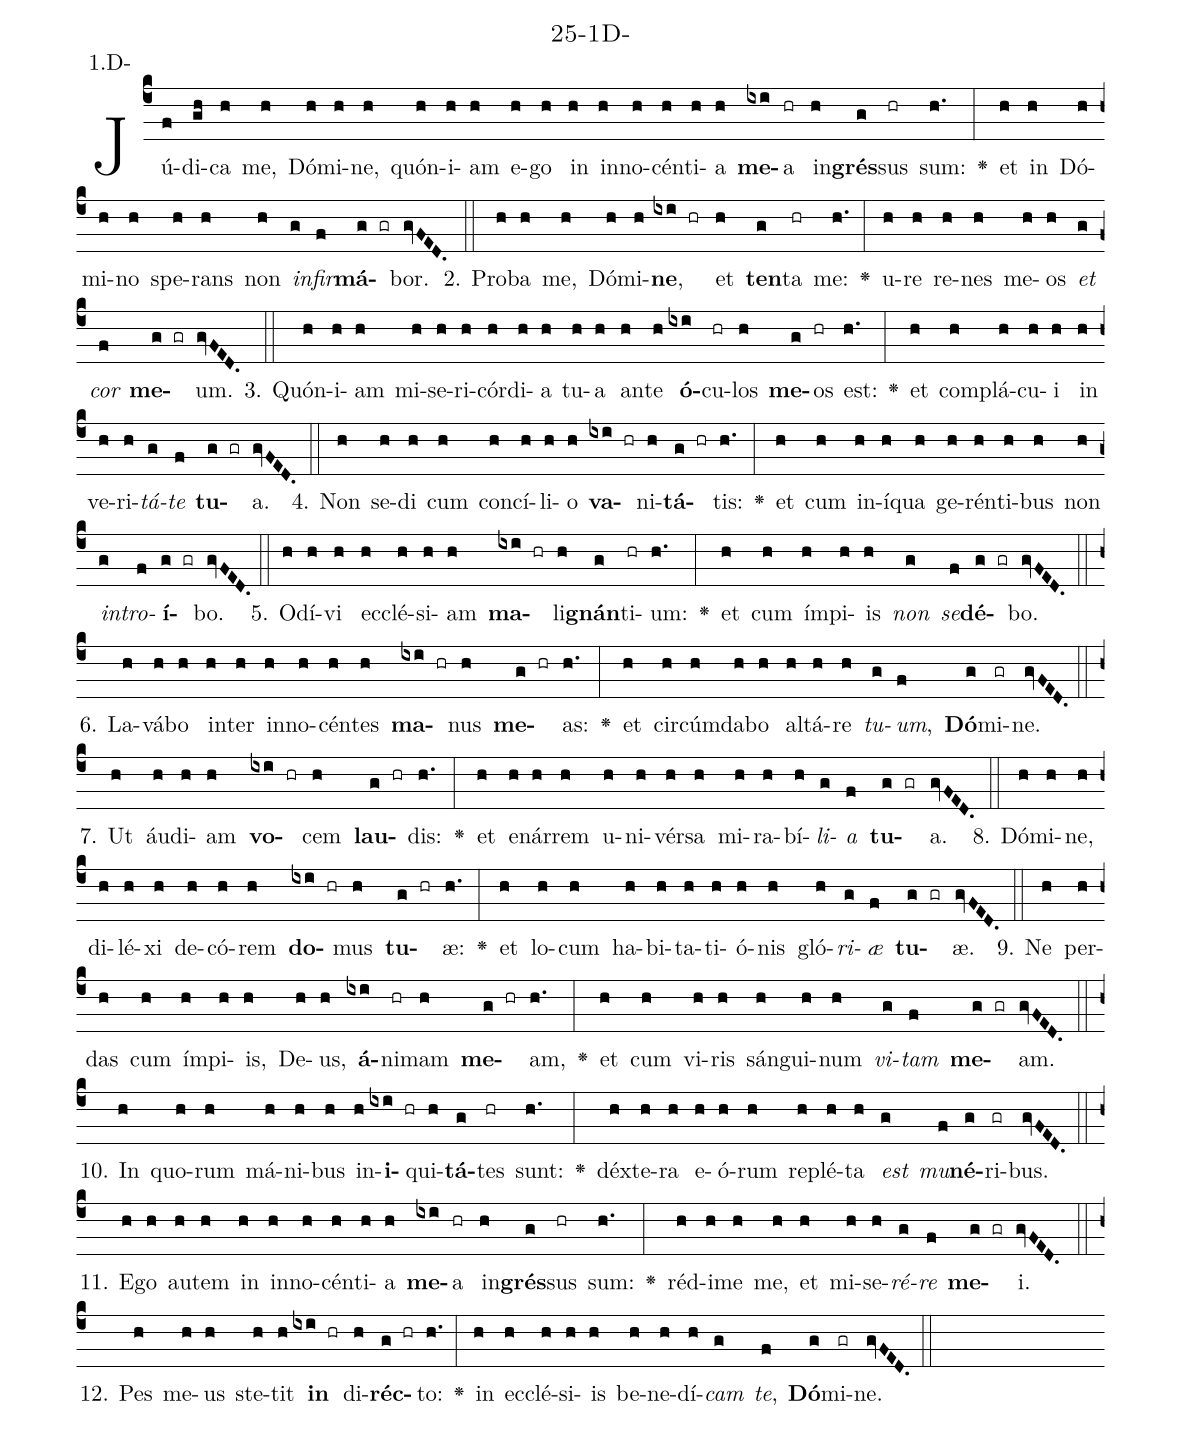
name: 25-1D-;
annotation: 1.D-;
%%
(c4)Jú(f)di(gh)ca(h) me,(h) Dó(h)mi(h)ne,(h) quón(h)i(h)am(h) e(h)go(h) in(h) in(h)no(h)cén(h)ti(h)a(h) <b>me</b>(ixi)a(hr) in(h)<b>grés</b>(g)sus(hr) sum:(h.) <v>\greheightstar</v>(:) et(h) in(h) Dó(h)mi(h)no(h) spe(h)rans(h) non(h) <i>in</i>(g)<i>fir</i>(f)<b>má</b>(g gr)bor.(gvFED.) (::)
2. Pro(h)ba(h) me,(h) Dó(h)mi(h)<b>ne</b>,(ixi hr) et(h) <b>ten</b>(g)ta(hr) me:(h.) <v>\greheightstar</v>(:) u(h)re(h) re(h)nes(h) me(h)os(h) <i>et</i>(g) <i>cor</i>(f) <b>me</b>(g gr)um.(gvFED.) (::)
3. Quón(h)i(h)am(h) mi(h)se(h)ri(h)cór(h)di(h)a(h) tu(h)a(h) an(h)te(h) <b>ó</b>(ixi)cu(hr)los(h) <b>me</b>(g)os(hr) est:(h.) <v>\greheightstar</v>(:) et(h) com(h)plá(h)cu(h)i(h) in(h) ve(h)ri(h)<i>tá</i>(g)<i>te</i>(f) <b>tu</b>(g gr)a.(gvFED.) (::)
4. Non(h) se(h)di(h) cum(h) con(h)cí(h)li(h)o(h) <b>va</b>(ixi hr)ni(h)<b>tá</b>(g hr)tis:(h.) <v>\greheightstar</v>(:) et(h) cum(h) in(h)í(h)qua(h) ge(h)rén(h)ti(h)bus(h) non(h) <i>in</i>(g)<i>tro</i>(f)<b>í</b>(g gr)bo.(gvFED.) (::)
5. O(h)dí(h)vi(h) ec(h)clé(h)si(h)am(h) <b>ma</b>(ixi hr)li(h)<b>gnán</b>(g)ti(hr)um:(h.) <v>\greheightstar</v>(:) et(h) cum(h) ím(h)pi(h)is(h) <i>non</i>(g) <i>se</i>(f)<b>dé</b>(g gr)bo.(gvFED.) (::)
6. La(h)vá(h)bo(h) in(h)ter(h) in(h)no(h)cén(h)tes(h) <b>ma</b>(ixi hr)nus(h) <b>me</b>(g hr)as:(h.) <v>\greheightstar</v>(:) et(h) cir(h)cúm(h)da(h)bo(h) al(h)tá(h)re(h) <i>tu</i>(g)<i>um</i>,(f) <b>Dó</b>(g)mi(gr)ne.(gvFED.) (::)
7. Ut(h) áu(h)di(h)am(h) <b>vo</b>(ixi hr)cem(h) <b>lau</b>(g hr)dis:(h.) <v>\greheightstar</v>(:) et(h) e(h)nár(h)rem(h) u(h)ni(h)vér(h)sa(h) mi(h)ra(h)bí(h)<i>li</i>(g)<i>a</i>(f) <b>tu</b>(g gr)a.(gvFED.) (::)
8. Dó(h)mi(h)ne,(h) di(h)lé(h)xi(h) de(h)có(h)rem(h) <b>do</b>(ixi hr)mus(h) <b>tu</b>(g hr)æ:(h.) <v>\greheightstar</v>(:) et(h) lo(h)cum(h) ha(h)bi(h)ta(h)ti(h)ó(h)nis(h) gló(h)<i>ri</i>(g)<i>æ</i>(f) <b>tu</b>(g gr)æ.(gvFED.) (::)
9. Ne(h) per(h)das(h) cum(h) ím(h)pi(h)is,(h) De(h)us,(h) <b>á</b>(ixi)ni(hr)mam(h) <b>me</b>(g hr)am,(h.) <v>\greheightstar</v>(:) et(h) cum(h) vi(h)ris(h) sán(h)gui(h)num(h) <i>vi</i>(g)<i>tam</i>(f) <b>me</b>(g gr)am.(gvFED.) (::)
10. In(h) quo(h)rum(h) má(h)ni(h)bus(h) in(h)<b>i</b>(ixi hr)qui(h)<b>tá</b>(g)tes(hr) sunt:(h.) <v>\greheightstar</v>(:) déx(h)te(h)ra(h) e(h)ó(h)rum(h) re(h)plé(h)ta(h) <i>est</i>(g) <i>mu</i>(f)<b>né</b>(g)ri(gr)bus.(gvFED.) (::)
11. E(h)go(h) au(h)tem(h) in(h) in(h)no(h)cén(h)ti(h)a(h) <b>me</b>(ixi)a(hr) in(h)<b>grés</b>(g)sus(hr) sum:(h.) <v>\greheightstar</v>(:) réd(h)i(h)me(h) me,(h) et(h) mi(h)se(h)<i>ré</i>(g)<i>re</i>(f) <b>me</b>(g gr)i.(gvFED.) (::)
12. Pes(h) me(h)us(h) ste(h)tit(h) <b>in</b>(ixi hr) di(h)<b>réc</b>(g hr)to:(h.) <v>\greheightstar</v>(:) in(h) ec(h)clé(h)si(h)is(h) be(h)ne(h)dí(h)<i>cam</i>(g) <i>te</i>,(f) <b>Dó</b>(g)mi(gr)ne.(gvFED.) (::)
